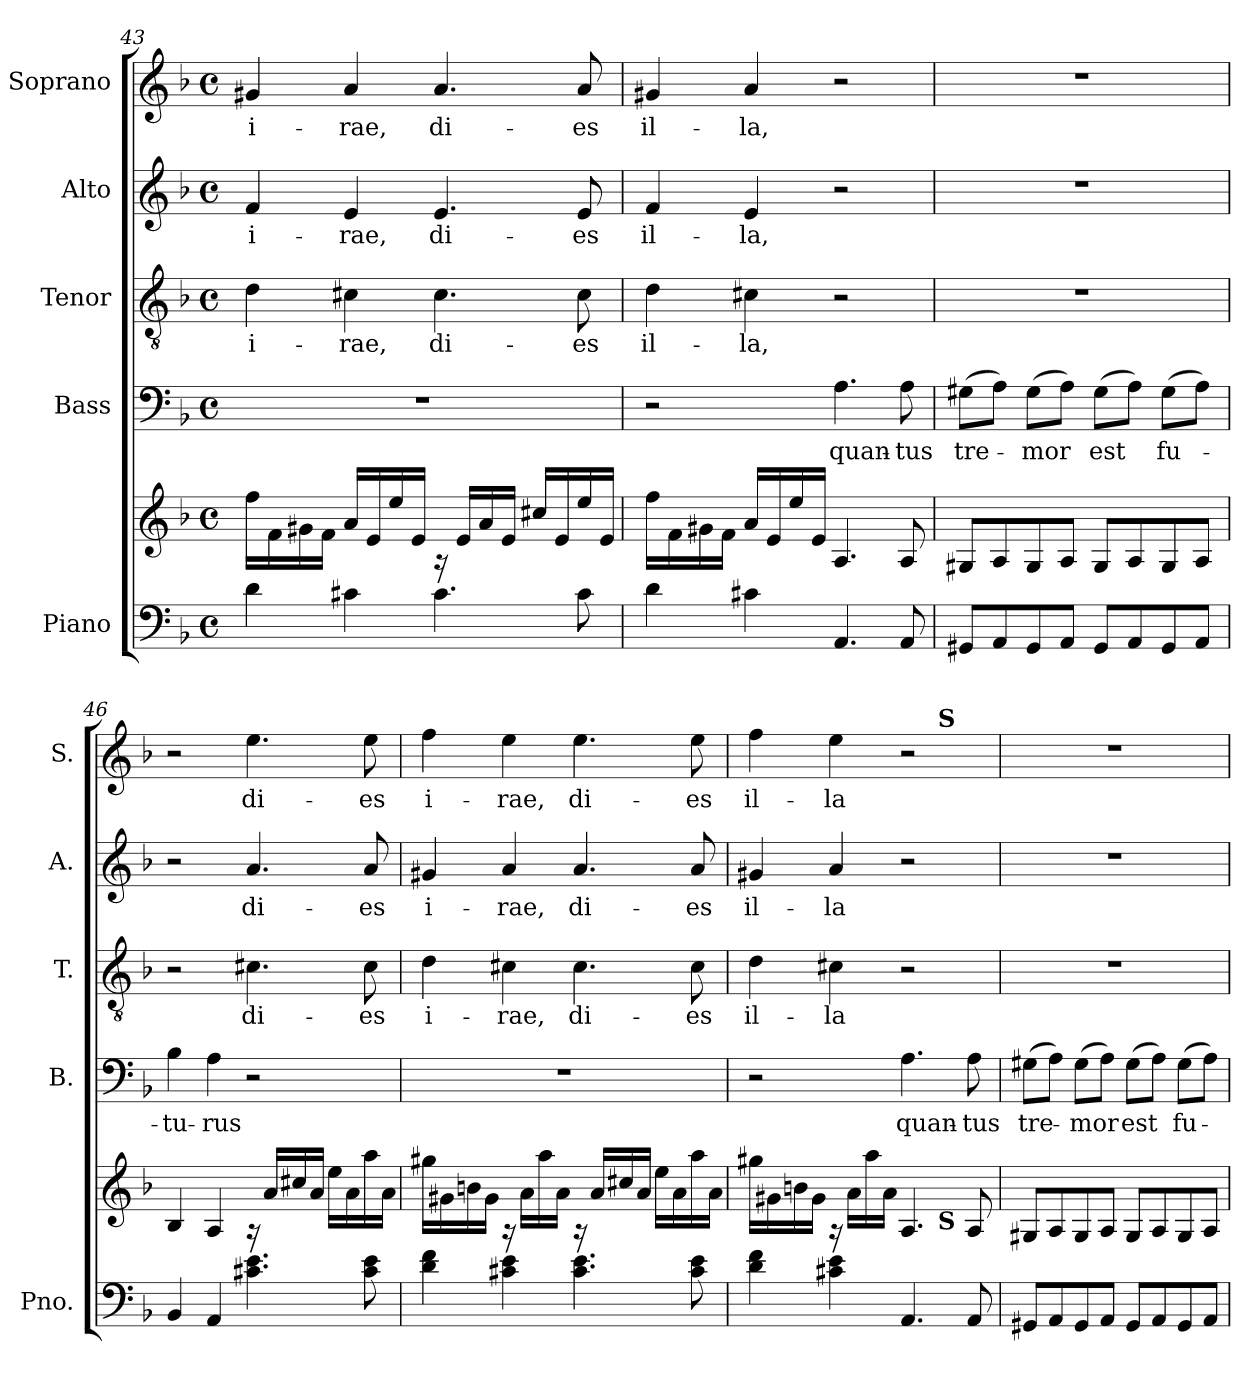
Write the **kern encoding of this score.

**kern	**kern	**kern	**text	**kern	**text	**kern	**text	**kern	**text
*part5	*part5	*part4	*part4	*part3	*part3	*part2	*part2	*part1	*part1
*staff6	*staff5	*staff4	*staff4	*staff3	*staff3	*staff2	*staff2	*staff1	*staff1
*I"Piano	*	*I"Bass	*	*I"Tenor	*	*I"Alto	*	*I"Soprano	*
*I'Pno.	*	*I'B.	*	*I'T.	*	*I'A.	*	*I'S.	*
*clefF4	*clefG2	*clefF4	*	*clefGv2	*	*clefG2	*	*clefG2	*
*k[b-]	*k[b-]	*k[b-]	*	*k[b-]	*	*k[b-]	*	*k[b-]	*
*F:	*F:	*F:	*	*F:	*	*F:	*	*F:	*
*M4/4	*M4/4	*M4/4	*	*M4/4	*	*M4/4	*	*M4/4	*
*met(c)	*met(c)	*met(c)	*	*met(c)	*	*met(c)	*	*met(c)	*
=43	=43	=43	=43	=43	=43	=43	=43	=43	=43
!	!	!	!	!	!LO:LY:b	!	!LO:LY:b	!	!LO:LY:b
4d\	16ff\LL	1r	.	4d\	i-	4f/	i-	4g#X/	i-
.	16f\	.	.	.	.	.	.	.	.
.	16g#X\	.	.	.	.	.	.	.	.
.	16f\JJ	.	.	.	.	.	.	.	.
!	!	!	!	!	!LO:LY:b	!	!LO:LY:b	!	!LO:LY:b
4c#X\	16a/LL	.	.	4c#X\	-rae,	4e/	-rae,	4a/	-rae,
.	16e/	.	.	.	.	.	.	.	.
.	16ee/	.	.	.	.	.	.	.	.
.	16e/JJ	.	.	.	.	.	.	.	.
!	!	!	!	!	!LO:LY:b	!	!LO:LY:b	!	!LO:LY:b
4.c#\	16rA	.	.	4.c#\	di-	4.e/	di-	4.a/	di-
.	16e/LL	.	.	.	.	.	.	.	.
.	16a/	.	.	.	.	.	.	.	.
.	16e/JJ	.	.	.	.	.	.	.	.
.	16cc#X/LL	.	.	.	.	.	.	.	.
.	16e/	.	.	.	.	.	.	.	.
!	!	!	!	!	!LO:LY:b	!	!LO:LY:b	!	!LO:LY:b
8c#\	16ee/	.	.	8c#\	-es	8e/	-es	8a/	-es
.	16e/JJ	.	.	.	.	.	.	.	.
=44	=44	=44	=44	=44	=44	=44	=44	=44	=44
!	!	!	!	!	!LO:LY:b	!	!LO:LY:b	!	!LO:LY:b
4d\	16ff\LL	2r	.	4d\	il-	4f/	il-	4g#X/	il-
.	16f\	.	.	.	.	.	.	.	.
.	16g#X\	.	.	.	.	.	.	.	.
.	16f\JJ	.	.	.	.	.	.	.	.
!	!	!	!	!	!LO:LY:b	!	!LO:LY:b	!	!LO:LY:b
4c#X\	16a/LL	.	.	4c#X\	-la,	4e/	-la,	4a/	-la,
.	16e/	.	.	.	.	.	.	.	.
.	16ee/	.	.	.	.	.	.	.	.
.	16e/JJ	.	.	.	.	.	.	.	.
!	!	!	!LO:LY:b	!	!	!	!	!	!
4.AA/	4.A/	4.A\	quan-	2r	.	2r	.	2r	.
!	!	!	!LO:LY:b	!	!	!	!	!	!
8AA/	8A/	8A\	-tus	.	.	.	.	.	.
!!LO:PB:g=z
=45	=45	=45	=45	=45	=45	=45	=45	=45	=45
!	!	!	!LO:LY:b	!	!	!	!	!	!
8GG#X/L	8G#X/L	(>8G#X\L	tre-	1r	.	1r	.	1r	.
8AA/	8A/	8A\J)	.	.	.	.	.	.	.
!	!	!	!LO:LY:b	!	!	!	!	!	!
8GG#/	8G#/	(>8G#\L	-mor	.	.	.	.	.	.
8AA/J	8A/J	8A\J)	.	.	.	.	.	.	.
!	!	!	!LO:LY:b	!	!	!	!	!	!
8GG#/L	8G#/L	(>8G#\L	est	.	.	.	.	.	.
8AA/	8A/	8A\J)	.	.	.	.	.	.	.
!	!	!	!LO:LY:b	!	!	!	!	!	!
8GG#/	8G#/	(>8G#\L	fu-	.	.	.	.	.	.
8AA/J	8A/J	8A\J)	.	.	.	.	.	.	.
=46	=46	=46	=46	=46	=46	=46	=46	=46	=46
!	!	!	!LO:LY:b	!	!	!	!	!	!
4BB-/	4B-/	4B-\	-tu-	2r	.	2r	.	2r	.
!	!	!	!LO:LY:b	!	!	!	!	!	!
4AA/	4A/	4A\	-rus	.	.	.	.	.	.
!	!	!	!	!	!LO:LY:b	!	!LO:LY:b	!	!LO:LY:b
4.c#X\ 4.e\	16rA	2r	.	4.c#X\	di-	4.a/	di-	4.ee\	di-
.	16a/LL	.	.	.	.	.	.	.	.
.	16cc#X/	.	.	.	.	.	.	.	.
.	16a/JJ	.	.	.	.	.	.	.	.
.	16ee\LL	.	.	.	.	.	.	.	.
.	16a\	.	.	.	.	.	.	.	.
!	!	!	!	!	!LO:LY:b	!	!LO:LY:b	!	!LO:LY:b
8c#\ 8e\	16aa\	.	.	8c#\	-es	8a/	-es	8ee\	-es
.	16a\JJ	.	.	.	.	.	.	.	.
=47	=47	=47	=47	=47	=47	=47	=47	=47	=47
!	!	!	!	!	!LO:LY:b	!	!LO:LY:b	!	!LO:LY:b
4d\ 4f\	16gg#X\LL	1r	.	4d\	i-	4g#X/	i-	4ff\	i-
.	16g#X\	.	.	.	.	.	.	.	.
.	16bn\	.	.	.	.	.	.	.	.
.	16g#\JJ	.	.	.	.	.	.	.	.
!	!	!	!	!	!LO:LY:b	!	!LO:LY:b	!	!LO:LY:b
4c#X\ 4e\	16rA	.	.	4c#X\	-rae,	4a/	-rae,	4ee\	-rae,
.	16a\LL	.	.	.	.	.	.	.	.
.	16aa\	.	.	.	.	.	.	.	.
.	16a\JJ	.	.	.	.	.	.	.	.
!	!	!	!	!	!LO:LY:b	!	!LO:LY:b	!	!LO:LY:b
4.c#\ 4.e\	16rA	.	.	4.c#\	di-	4.a/	di-	4.ee\	di-
.	16a/LL	.	.	.	.	.	.	.	.
.	16cc#X/	.	.	.	.	.	.	.	.
.	16a/JJ	.	.	.	.	.	.	.	.
.	16ee\LL	.	.	.	.	.	.	.	.
.	16a\	.	.	.	.	.	.	.	.
!	!	!	!	!	!LO:LY:b	!	!LO:LY:b	!	!LO:LY:b
8c#\ 8e\	16aa\	.	.	8c#\	-es	8a/	-es	8ee\	-es
.	16a\JJ	.	.	.	.	.	.	.	.
!!LO:LB:g=z
=48	=48	=48	=48	=48	=48	=48	=48	=48	=48
!	!	!	!	!	!LO:LY:b	!	!LO:LY:b	!	!LO:LY:b
*	*^	*	*	*	*	*	*	*^	*
4d\ 4f\	16gg#X\LL	2ryy	2r	.	4d\	il-	4g#X/	il-	4ff\	2ryy	il-
.	16g#X\	.	.	.	.	.	.	.	.	.	.
.	16bn\	.	.	.	.	.	.	.	.	.	.
.	16g#\JJ	.	.	.	.	.	.	.	.	.	.
!	!	!	!	!	!	!LO:LY:b	!	!LO:LY:b	!	!	!LO:LY:b
4c#X\ 4e\	16rA	.	.	.	4c#X\	-la	4a/	-la	4ee\	.	-la
.	16a\LL	.	.	.	.	.	.	.	.	.	.
.	16aa\	.	.	.	.	.	.	.	.	.	.
.	16a\JJ	.	.	.	.	.	.	.	.	.	.
!	!	!	!	!LO:LY:b	!	!	!	!	!	!	!
4.AA/	4.A/	8..ryy	4.A\	quan-	2r	.	2r	.	2r	8..ryy	.
!	!	!	!	!	!	!	!	!	!	!LO:TX:a:B:t=S	!
!	!	!LO:TX:b:B:t=S	!	!	!	!	!	!	!	!	!
.	.	4ryy	.	.	.	.	.	.	.	4ryy	.
!	!	!	!	!LO:LY:b	!	!	!	!	!	!	!
8AA/	8A/	.	8A\	-tus	.	.	.	.	.	.	.
.	.	32ryy	.	.	.	.	.	.	.	32ryy	.
=49	=49	=49	=49	=49	=49	=49	=49	=49	=49	=49	=49
!	!	!	!	!LO:LY:b	!	!	!	!	!	!	!
*	*v	*v	*	*	*	*	*	*	*v	*v	*
8GG#X/L	8G#X/L	(>8G#X\L	tre-	1r	.	1r	.	1r	.
8AA/	8A/	8A\J)	.	.	.	.	.	.	.
!	!	!	!LO:LY:b	!	!	!	!	!	!
8GG#/	8G#/	(>8G#\L	-mor	.	.	.	.	.	.
8AA/J	8A/J	8A\J)	.	.	.	.	.	.	.
!	!	!	!LO:LY:b	!	!	!	!	!	!
8GG#/L	8G#/L	(>8G#\L	est	.	.	.	.	.	.
8AA/	8A/	8A\J)	.	.	.	.	.	.	.
!	!	!	!LO:LY:b	!	!	!	!	!	!
8GG#/	8G#/	(>8G#\L	fu-	.	.	.	.	.	.
8AA/J	8A/J	8A\J)	.	.	.	.	.	.	.
=	=	=	=	=	=	=	=	=	=
*-	*-	*-	*-	*-	*-	*-	*-	*-	*-
